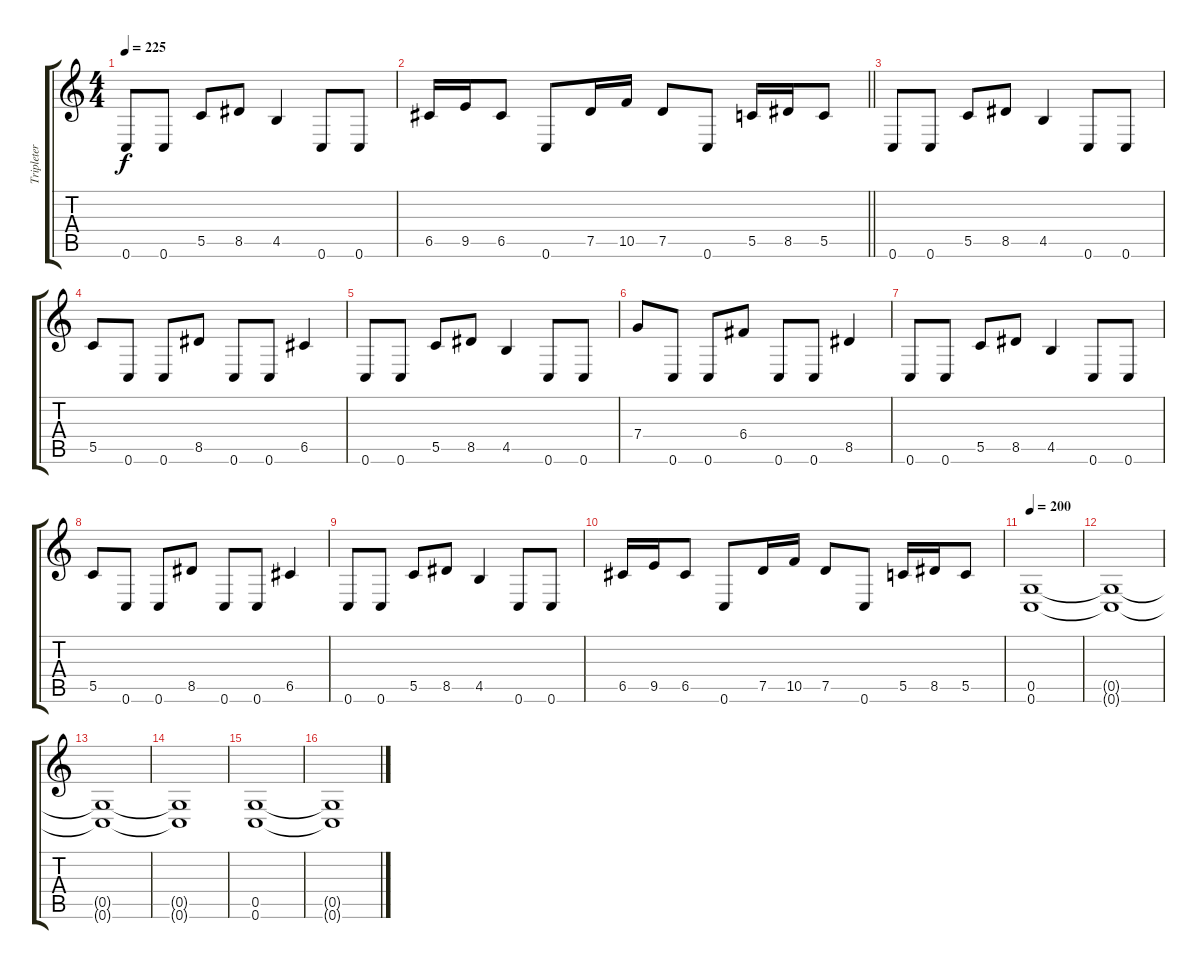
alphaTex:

\track ("Tripleter" "Tripleter") {mute instrument overdrivenguitar}
\staff {score tabs}
\tuning (D4 A3 F3 C3 G2 C2) {hide}
\ts (4 4)
\tempo 225
\clef g2
\ks c
0.6.8{dy f} 0.6.8 5.5.8 8.5.8 4.5.4 0.6.8 0.6.8 |
\barLineRight lightlight
6.5.16 9.5.16 6.5.8 0.6.8 7.5.16 10.5.16 7.5.8 0.6.8 5.5.16 8.5.16 5.5.8 |
0.6.8 0.6.8 5.5.8 8.5.8 4.5.4 0.6.8 0.6.8 |
5.5.8 0.6.8 0.6.8 8.5.8 0.6.8 0.6.8 6.5.4 |
0.6.8 0.6.8 5.5.8 8.5.8 4.5.4 0.6.8 0.6.8 |
7.4.8 0.6.8 0.6.8 6.4.8 0.6.8 0.6.8 8.5.4 |
0.6.8 0.6.8 5.5.8 8.5.8 4.5.4 0.6.8 0.6.8 |
5.5.8 0.6.8 0.6.8 8.5.8 0.6.8 0.6.8 6.5.4 |
0.6.8 0.6.8 5.5.8 8.5.8 4.5.4 0.6.8 0.6.8 |
6.5.16 9.5.16 6.5.8 0.6.8 7.5.16 10.5.16 7.5.8 0.6.8 5.5.16 8.5.16 5.5.8 |
\tempo 200
(0.5 0.6).1 |
(0.5{t} 0.6{t}).1 |
(0.5{t} 0.6{t}).1 |
(0.5{t} 0.6{t}).1 |
(0.5 0.6).1 |
(0.5{t} 0.6{t}).1
